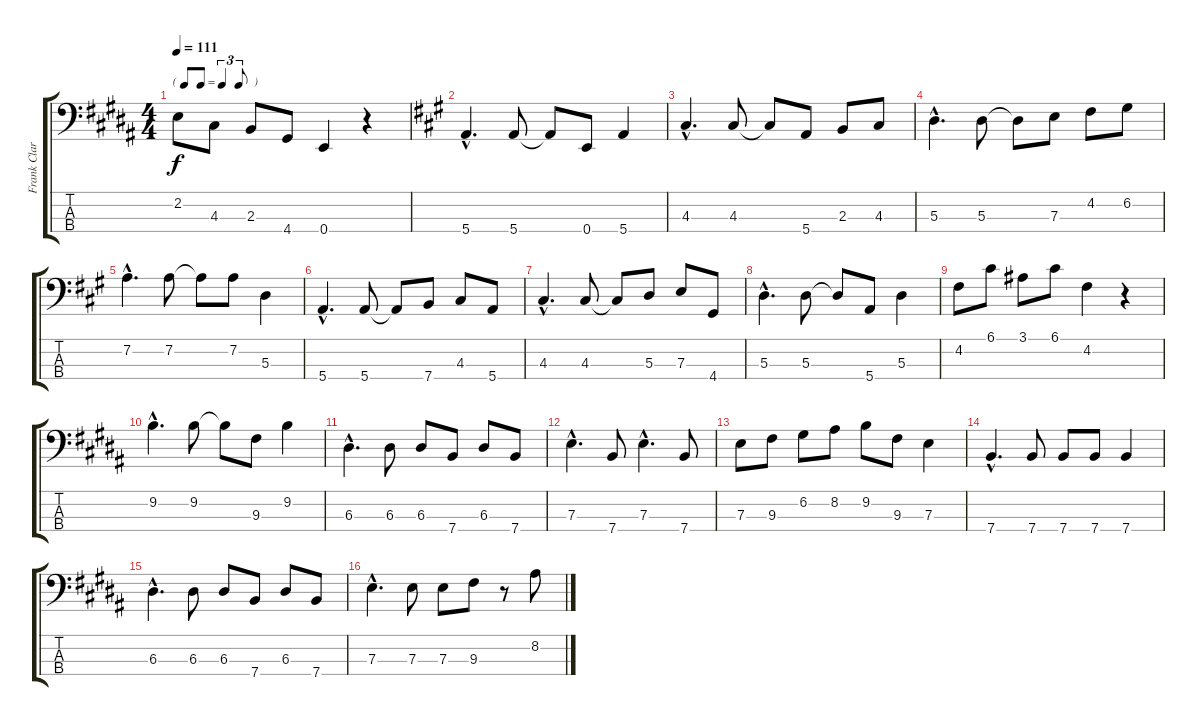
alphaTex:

\track ("Frank Clarke - bass double" "Frank Clar") {instrument electricbassfinger}
\staff {score tabs}
\tuning (G2 D2 A1 E1) {hide}
\ts (4 4)
\tf triplet8th
\tempo 111
\clef f4
\ks b
2.2.8{dy f} 4.3.8 2.3.8 4.4.8 0.4.4 r.4 |
\ks a
5.4{hac}.4{d} 5.4.8 5.4{t}.8 0.4.8 5.4.4 |
4.3{hac}.4{d} 4.3.8 4.3{t}.8 5.4.8 2.3.8 4.3.8 |
5.3{hac}.4{d} 5.3.8 5.3{t}.8 7.3.8 4.2.8 6.2.8 |
7.2{hac}.4{d} 7.2.8 7.2{t}.8 7.2.8 5.3.4 |
5.4{hac}.4{d} 5.4.8 5.4{t}.8 7.4.8 4.3.8 5.4.8 |
4.3{hac}.4{d} 4.3.8 4.3{t}.8 5.3.8 7.3.8 4.4.8 |
5.3{hac}.4{d} 5.3.8 5.3{t}.8 5.4.8 5.3.4 |
4.2.8 6.1.8 3.1.8 6.1.8 4.2.4 r.4 |
\ks b
9.2{hac}.4{d} 9.2.8 9.2{t}.8 9.3.8 9.2.4 |
6.3{hac}.4{d} 6.3.8 6.3.8 7.4.8 6.3.8 7.4.8 |
7.3{hac}.4{d} 7.4.8 7.3{hac}.4{d} 7.4.8 |
7.3.8 9.3.8 6.2.8 8.2.8 9.2.8 9.3.8 7.3.4 |
7.4{hac}.4{d} 7.4.8 7.4.8 7.4.8 7.4.4 |
6.3{hac}.4{d} 6.3.8 6.3.8 7.4.8 6.3.8 7.4.8 |
7.3{hac}.4{d} 7.3.8 7.3.8 9.3.8 r.8 8.2.8
